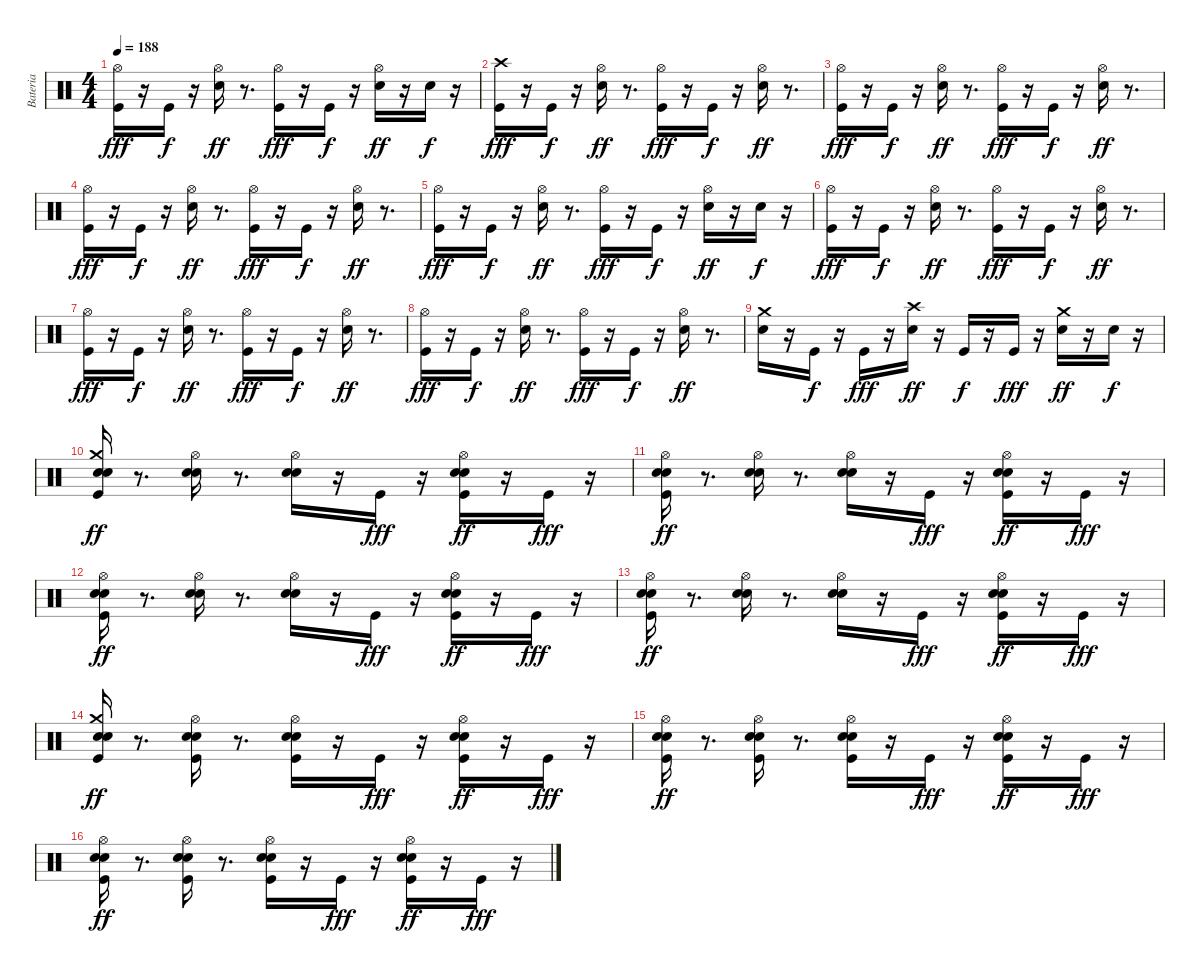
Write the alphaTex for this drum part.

\track ("Bateria" "Bateria") {instrument percussion}
\staff {score}
\articulation defaults
\ts (4 4)
\tempo 188
\clef neutral
\ks c
("Hi-Hat (open)" "Kick (hit)").16{dy fff} r.16 "Kick (hit)".16{dy f} r.16 ("Hi-Hat (open)" "Electric Snare (hit)").16{dy ff} r.8{d} ("Hi-Hat (open)" "Kick (hit)").16{dy fff} r.16 "Kick (hit)".16{dy f} r.16 ("Electric Snare (hit)" "Hi-Hat (open)").16{dy ff} r.16 "Electric Snare (hit)".16{dy f} r.16 |
("Crash high (hit)" "Kick (hit)").16{dy fff} r.16 "Kick (hit)".16{dy f} r.16 ("Hi-Hat (open)" "Electric Snare (hit)").16{dy ff} r.8{d} ("Hi-Hat (open)" "Kick (hit)").16{dy fff} r.16 "Kick (hit)".16{dy f} r.16 ("Hi-Hat (open)" "Electric Snare (hit)").16{dy ff} r.8{d} |
("Hi-Hat (open)" "Kick (hit)").16{dy fff} r.16 "Kick (hit)".16{dy f} r.16 ("Hi-Hat (open)" "Electric Snare (hit)").16{dy ff} r.8{d} ("Hi-Hat (open)" "Kick (hit)").16{dy fff} r.16 "Kick (hit)".16{dy f} r.16 ("Hi-Hat (open)" "Electric Snare (hit)").16{dy ff} r.8{d} |
("Hi-Hat (open)" "Kick (hit)").16{dy fff} r.16 "Kick (hit)".16{dy f} r.16 ("Hi-Hat (open)" "Electric Snare (hit)").16{dy ff} r.8{d} ("Hi-Hat (open)" "Kick (hit)").16{dy fff} r.16 "Kick (hit)".16{dy f} r.16 ("Hi-Hat (open)" "Electric Snare (hit)").16{dy ff} r.8{d} |
("Hi-Hat (open)" "Kick (hit)").16{dy fff} r.16 "Kick (hit)".16{dy f} r.16 ("Hi-Hat (open)" "Electric Snare (hit)").16{dy ff} r.8{d} ("Hi-Hat (open)" "Kick (hit)").16{dy fff} r.16 "Kick (hit)".16{dy f} r.16 ("Electric Snare (hit)" "Hi-Hat (open)").16{dy ff} r.16 "Electric Snare (hit)".16{dy f} r.16 |
("Hi-Hat (open)" "Kick (hit)").16{dy fff} r.16 "Kick (hit)".16{dy f} r.16 ("Hi-Hat (open)" "Electric Snare (hit)").16{dy ff} r.8{d} ("Hi-Hat (open)" "Kick (hit)").16{dy fff} r.16 "Kick (hit)".16{dy f} r.16 ("Hi-Hat (open)" "Electric Snare (hit)").16{dy ff} r.8{d} |
("Hi-Hat (open)" "Kick (hit)").16{dy fff} r.16 "Kick (hit)".16{dy f} r.16 ("Hi-Hat (open)" "Electric Snare (hit)").16{dy ff} r.8{d} ("Hi-Hat (open)" "Kick (hit)").16{dy fff} r.16 "Kick (hit)".16{dy f} r.16 ("Hi-Hat (open)" "Electric Snare (hit)").16{dy ff} r.8{d} |
("Hi-Hat (open)" "Kick (hit)").16{dy fff} r.16 "Kick (hit)".16{dy f} r.16 ("Hi-Hat (open)" "Electric Snare (hit)").16{dy ff} r.8{d} ("Hi-Hat (open)" "Kick (hit)").16{dy fff} r.16 "Kick (hit)".16{dy f} r.16 ("Hi-Hat (open)" "Electric Snare (hit)").16{dy ff} r.8{d} |
("Electric Snare (hit)" "Crash medium (hit)").16 r.16 "Kick (hit)".16{dy f} r.16 "Kick (hit)".16{dy fff} r.16 ("Crash high (hit)" "Electric Snare (hit)").16{dy ff} r.16 "Kick (hit)".16{dy f} r.16 "Kick (hit)".16{dy fff} r.16 ("Crash medium (hit)" "Electric Snare (hit)").16{dy ff} r.16 "Electric Snare (hit)".16{dy f} r.16 |
("Crash medium (hit)" "Snare (hit) 2" "Kick (hit)" "Snare (hit) 2").16{dy ff} r.8{d} ("Hi-Hat (open)" "Snare (hit) 2" "Snare (hit) 2").16 r.8{d} ("Hi-Hat (open)" "Snare (hit) 2" "Snare (hit) 2").16 r.16 "Kick (hit)".16{dy fff} r.16 ("Hi-Hat (open)" "Snare (hit) 2" "Kick (hit)" "Snare (hit) 2").16{dy ff} r.16 "Kick (hit)".16{dy fff} r.16 |
("Hi-Hat (open)" "Snare (hit) 2" "Kick (hit)" "Snare (hit) 2").16{dy ff} r.8{d} ("Hi-Hat (open)" "Snare (hit) 2" "Snare (hit) 2").16 r.8{d} ("Hi-Hat (open)" "Snare (hit) 2" "Snare (hit) 2").16 r.16 "Kick (hit)".16{dy fff} r.16 ("Hi-Hat (open)" "Snare (hit) 2" "Kick (hit)" "Snare (hit) 2").16{dy ff} r.16 "Kick (hit)".16{dy fff} r.16 |
("Hi-Hat (open)" "Snare (hit) 2" "Kick (hit)" "Snare (hit) 2").16{dy ff} r.8{d} ("Hi-Hat (open)" "Snare (hit) 2" "Snare (hit) 2").16 r.8{d} ("Hi-Hat (open)" "Snare (hit) 2" "Snare (hit) 2").16 r.16 "Kick (hit)".16{dy fff} r.16 ("Hi-Hat (open)" "Snare (hit) 2" "Kick (hit)" "Snare (hit) 2").16{dy ff} r.16 "Kick (hit)".16{dy fff} r.16 |
("Hi-Hat (open)" "Snare (hit) 2" "Kick (hit)" "Snare (hit) 2").16{dy ff} r.8{d} ("Hi-Hat (open)" "Snare (hit) 2" "Snare (hit) 2").16 r.8{d} ("Hi-Hat (open)" "Snare (hit) 2" "Snare (hit) 2").16 r.16 "Kick (hit)".16{dy fff} r.16 ("Hi-Hat (open)" "Snare (hit) 2" "Kick (hit)" "Snare (hit) 2").16{dy ff} r.16 "Kick (hit)".16{dy fff} r.16 |
("Crash medium (hit)" "Snare (hit) 2" "Kick (hit)" "Snare (hit) 2").16{dy ff} r.8{d} ("Hi-Hat (open)" "Snare (hit) 2" "Kick (hit)" "Snare (hit) 2").16 r.8{d} ("Hi-Hat (open)" "Snare (hit) 2" "Kick (hit)" "Snare (hit) 2").16 r.16 "Kick (hit)".16{dy fff} r.16 ("Hi-Hat (open)" "Snare (hit) 2" "Kick (hit)" "Snare (hit) 2").16{dy ff} r.16 "Kick (hit)".16{dy fff} r.16 |
("Hi-Hat (open)" "Snare (hit) 2" "Kick (hit)" "Snare (hit) 2").16{dy ff} r.8{d} ("Hi-Hat (open)" "Snare (hit) 2" "Kick (hit)" "Snare (hit) 2").16 r.8{d} ("Hi-Hat (open)" "Snare (hit) 2" "Kick (hit)" "Snare (hit) 2").16 r.16 "Kick (hit)".16{dy fff} r.16 ("Hi-Hat (open)" "Snare (hit) 2" "Kick (hit)" "Snare (hit) 2").16{dy ff} r.16 "Kick (hit)".16{dy fff} r.16 |
("Hi-Hat (open)" "Snare (hit) 2" "Kick (hit)" "Snare (hit) 2").16{dy ff} r.8{d} ("Hi-Hat (open)" "Snare (hit) 2" "Kick (hit)" "Snare (hit) 2").16 r.8{d} ("Hi-Hat (open)" "Snare (hit) 2" "Kick (hit)" "Snare (hit) 2").16 r.16 "Kick (hit)".16{dy fff} r.16 ("Hi-Hat (open)" "Snare (hit) 2" "Kick (hit)" "Snare (hit) 2").16{dy ff} r.16 "Kick (hit)".16{dy fff} r.16
